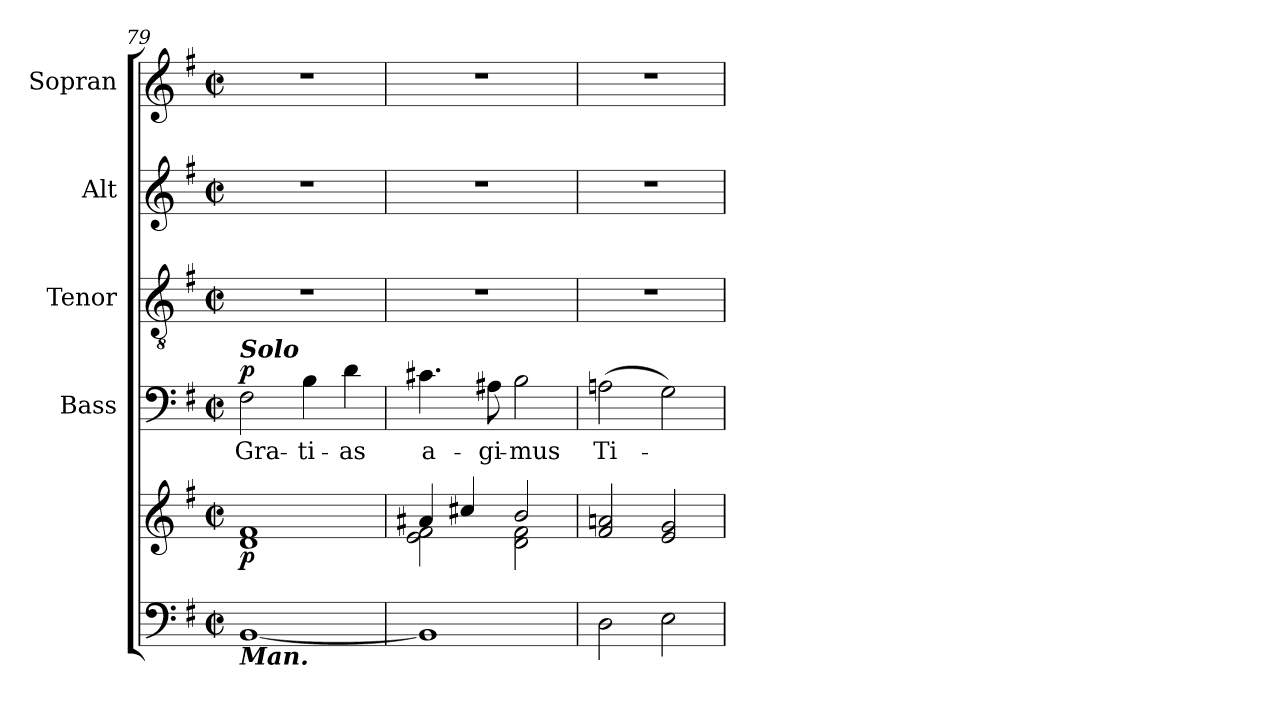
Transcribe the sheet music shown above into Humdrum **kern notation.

**kern	**kern	**dynam	**kern	**text	**dynam	**kern	**kern	**kern
*part5	*part5	*part5	*part4	*part4	*part4	*part3	*part2	*part1
*staff6	*staff5	*staff5/6	*staff4	*staff4	*staff4	*staff3	*staff2	*staff1
*	*	*	*I"Bass	*	*	*I"Tenor	*I"Alt	*I"Sopran
*	*	*	*I'B.	*	*	*I'T.	*I'A.	*I'S.
*clefF4	*clefG2	*	*clefF4	*	*	*clefGv2	*clefG2	*clefG2
*k[f#]	*k[f#]	*	*k[f#]	*	*	*k[f#]	*k[f#]	*k[f#]
*G:	*G:	*	*G:	*	*	*G:	*G:	*G:
*M2/2	*M2/2	*	*M2/2	*	*	*M2/2	*M2/2	*M2/2
*met(c|)	*met(c|)	*	*met(c|)	*	*	*met(c|)	*met(c|)	*met(c|)
=79	=79	=79	=79	=79	=79	=79	=79	=79
*	*^	*	*	*	*	*	*	*
!	!	!	!	!LO:TX:a:Bi:t=Solo	!	!	!	!	!
!LO:TX:b:Bi:t=Man.	!	!	!	!	!	!	!	!	!
!	!	!	!LO:DY:b	!	!LO:LY:b	!LO:DY:a	!	!	!
[1BB	1f#	1d	p	2F#\	Gra-	p	1r	1r	1r
!	!	!	!	!	!LO:LY:b	!	!	!	!
.	.	.	.	4B\	-ti-	.	.	.	.
!	!	!	!	!	!LO:LY:b	!	!	!	!
.	.	.	.	4d\	-as	.	.	.	.
=80	=80	=80	=80	=80	=80	=80	=80	=80	=80
!	!	!	!	!	!LO:LY:b	!	!	!	!
1BB]	4a#X/	2e\ 2f#\	.	4.c#X\	a-	.	1r	1r	1r
.	4cc#X/	.	.	.	.	.	.	.	.
!	!	!	!	!	!LO:LY:b	!	!	!	!
.	.	.	.	8A#X\	-gi-	.	.	.	.
!	!	!	!	!	!LO:LY:b	!	!	!	!
.	2b/	2d\ 2f#\	.	2B\	-mus	.	.	.	.
=81	=81	=81	=81	=81	=81	=81	=81	=81	=81
!	!	!	!	!	!LO:LY:b	!	!	!	!
*	*v	*v	*	*	*	*	*	*	*
2D\	2f#/ 2an/	.	(>2An\	Ti-	.	1r	1r	1r
2E\	2e/ 2g/	.	2G\)	.	.	.	.	.
=	=	=	=	=	=	=	=	=
*-	*-	*-	*-	*-	*-	*-	*-	*-
